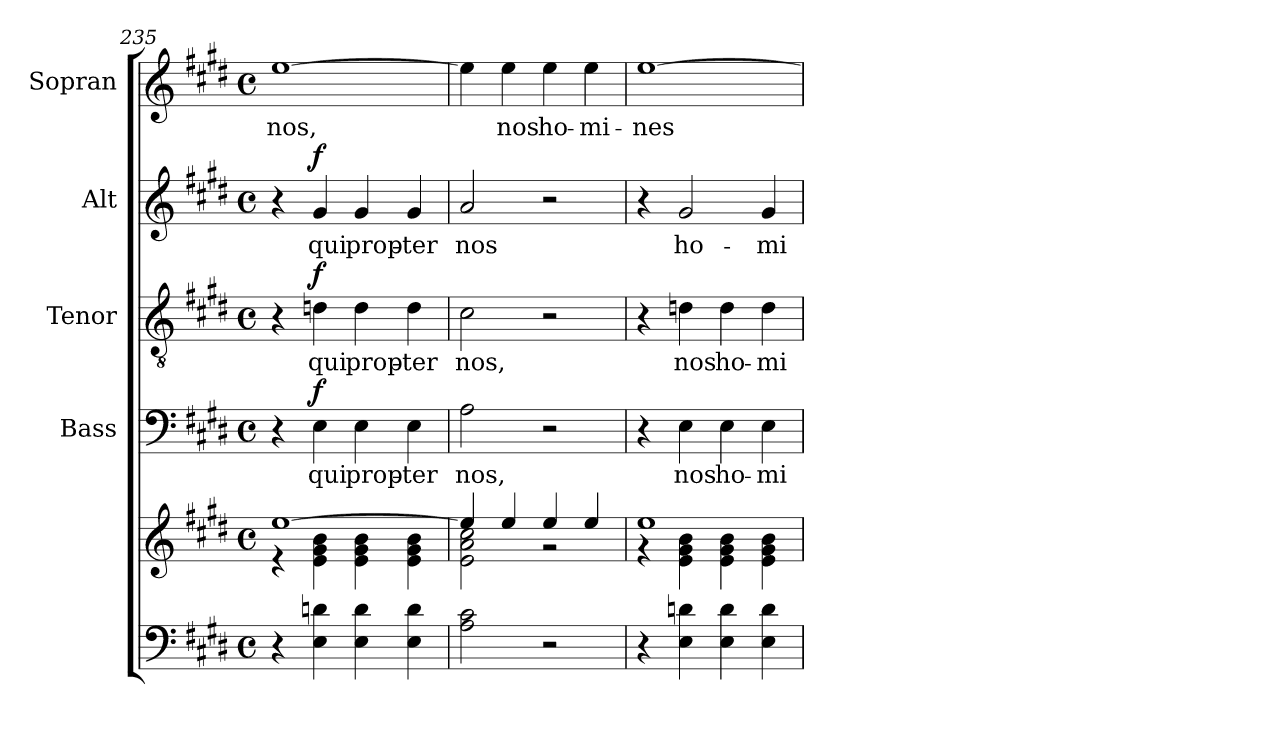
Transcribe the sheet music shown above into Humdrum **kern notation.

**kern	**kern	**kern	**text	**dynam	**kern	**text	**dynam	**kern	**text	**dynam	**kern	**text
*part5	*part5	*part4	*part4	*part4	*part3	*part3	*part3	*part2	*part2	*part2	*part1	*part1
*staff6	*staff5	*staff4	*staff4	*staff4	*staff3	*staff3	*staff3	*staff2	*staff2	*staff2	*staff1	*staff1
*	*	*I"Bass	*	*	*I"Tenor	*	*	*I"Alt	*	*	*I"Sopran	*
*	*	*I'B.	*	*	*I'T.	*	*	*I'A.	*	*	*I'S.	*
*clefF4	*clefG2	*clefF4	*	*	*clefGv2	*	*	*clefG2	*	*	*clefG2	*
*k[f#c#g#d#]	*k[f#c#g#d#]	*k[f#c#g#d#]	*	*	*k[f#c#g#d#]	*	*	*k[f#c#g#d#]	*	*	*k[f#c#g#d#]	*
*E:	*E:	*E:	*	*	*E:	*	*	*E:	*	*	*E:	*
*M4/4	*M4/4	*M4/4	*	*	*M4/4	*	*	*M4/4	*	*	*M4/4	*
*met(c)	*met(c)	*met(c)	*	*	*met(c)	*	*	*met(c)	*	*	*met(c)	*
=235	=235	=235	=235	=235	=235	=235	=235	=235	=235	=235	=235	=235
*	*^	*	*	*	*	*	*	*	*	*	*	*
!	!	!	!	!	!	!	!	!	!	!	!	!	!LO:LY:b
4r	[>1ee	4re	4r	.	.	4r	.	.	4r	.	.	[1ee	nos,
!	!	!	!	!LO:LY:b	!LO:DY:a	!	!LO:LY:b	!LO:DY:a	!	!LO:LY:b	!LO:DY:a	!	!
4E\ 4dn\	.	4e\ 4g#\ 4b\	4E\	qui	f	4dn\	qui	f	4g#/	qui	f	.	.
!	!	!	!	!LO:LY:b	!	!	!LO:LY:b	!	!	!LO:LY:b	!	!	!
4E\ 4d\	.	4e\ 4g#\ 4b\	4E\	prop-	.	4d\	prop-	.	4g#/	prop-	.	.	.
!	!	!	!	!LO:LY:b	!	!	!LO:LY:b	!	!	!LO:LY:b	!	!	!
4E\ 4d\	.	4e\ 4g#\ 4b\	4E\	-ter	.	4d\	-ter	.	4g#/	-ter	.	.	.
=236	=236	=236	=236	=236	=236	=236	=236	=236	=236	=236	=236	=236	=236
!	!	!	!	!LO:LY:b	!	!	!LO:LY:b	!	!	!LO:LY:b	!	!	!
2A\ 2c#\	4ee/]	2e\ 2a\ 2cc#\	2A\	nos,	.	2c#\	nos,	.	2a/	nos	.	4ee\]	.
!	!	!	!	!	!	!	!	!	!	!	!	!	!LO:LY:b
.	4ee/	.	.	.	.	.	.	.	.	.	.	4ee\	nos
!	!	!	!	!	!	!	!	!	!	!	!	!	!LO:LY:b
2r	4ee/	2rg	2r	.	.	2r	.	.	2r	.	.	4ee\	ho-
!	!	!	!	!	!	!	!	!	!	!	!	!	!LO:LY:b
.	4ee/	.	.	.	.	.	.	.	.	.	.	4ee\	-mi-
=237	=237	=237	=237	=237	=237	=237	=237	=237	=237	=237	=237	=237	=237
!	!	!	!	!	!	!	!	!	!	!	!	!	!LO:LY:b
4r	1ee	4rf	4r	.	.	4r	.	.	4r	.	.	[1ee	-nes
!	!	!	!	!LO:LY:b	!	!	!LO:LY:b	!	!	!LO:LY:b	!	!	!
4E\ 4dn\	.	4e\ 4g#\ 4b\	4E\	nos	.	4dn\	nos	.	2g#/	ho-	.	.	.
!	!	!	!	!LO:LY:b	!	!	!LO:LY:b	!	!	!	!	!	!
4E\ 4d\	.	4e\ 4g#\ 4b\	4E\	ho-	.	4d\	ho-	.	.	.	.	.	.
!	!	!	!	!LO:LY:b	!	!	!LO:LY:b	!	!	!LO:LY:b	!	!	!
4E\ 4d\	.	4e\ 4g#\ 4b\	4E\	-mi-	.	4d\	-mi-	.	4g#/	-mi-	.	.	.
*	*v	*v	*	*	*	*	*	*	*	*	*	*	*
=	=	=	=	=	=	=	=	=	=	=	=	=
*-	*-	*-	*-	*-	*-	*-	*-	*-	*-	*-	*-	*-
